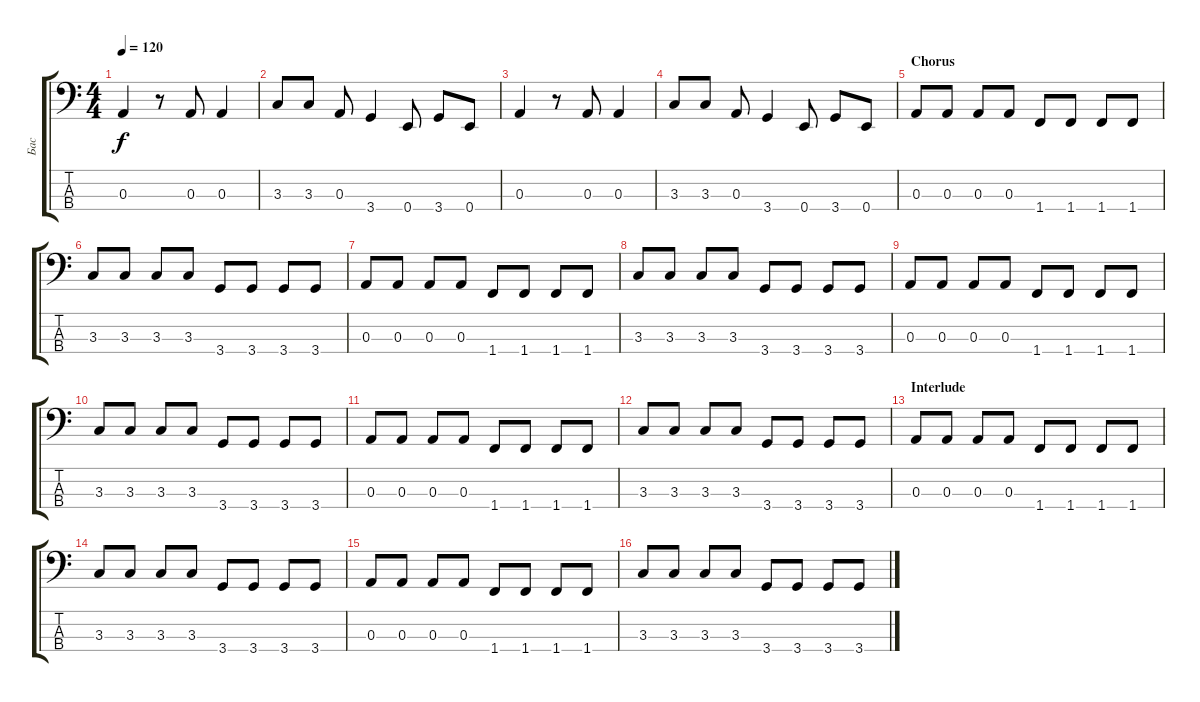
\track ("Бас" "Бас") {instrument electricbasspick}
\staff {score tabs}
\tuning (G2 D2 A1 E1) {hide}
\ts (4 4)
\tempo 120
\clef f4
\ks c
0.3.4{dy f} r.8 0.3.8 0.3.4 |
3.3.8 3.3.8 0.3.8 3.4.4 0.4.8 3.4.8 0.4.8 |
0.3.4 r.8 0.3.8 0.3.4 |
3.3.8 3.3.8 0.3.8 3.4.4 0.4.8 3.4.8 0.4.8 |
\section ("" "Chorus")
0.3.8 0.3.8 0.3.8 0.3.8 1.4.8 1.4.8 1.4.8 1.4.8 |
3.3.8 3.3.8 3.3.8 3.3.8 3.4.8 3.4.8 3.4.8 3.4.8 |
0.3.8 0.3.8 0.3.8 0.3.8 1.4.8 1.4.8 1.4.8 1.4.8 |
3.3.8 3.3.8 3.3.8 3.3.8 3.4.8 3.4.8 3.4.8 3.4.8 |
0.3.8 0.3.8 0.3.8 0.3.8 1.4.8 1.4.8 1.4.8 1.4.8 |
3.3.8 3.3.8 3.3.8 3.3.8 3.4.8 3.4.8 3.4.8 3.4.8 |
0.3.8 0.3.8 0.3.8 0.3.8 1.4.8 1.4.8 1.4.8 1.4.8 |
3.3.8 3.3.8 3.3.8 3.3.8 3.4.8 3.4.8 3.4.8 3.4.8 |
\section ("" "Interlude")
0.3.8 0.3.8 0.3.8 0.3.8 1.4.8 1.4.8 1.4.8 1.4.8 |
3.3.8 3.3.8 3.3.8 3.3.8 3.4.8 3.4.8 3.4.8 3.4.8 |
0.3.8 0.3.8 0.3.8 0.3.8 1.4.8 1.4.8 1.4.8 1.4.8 |
3.3.8 3.3.8 3.3.8 3.3.8 3.4.8 3.4.8 3.4.8 3.4.8
